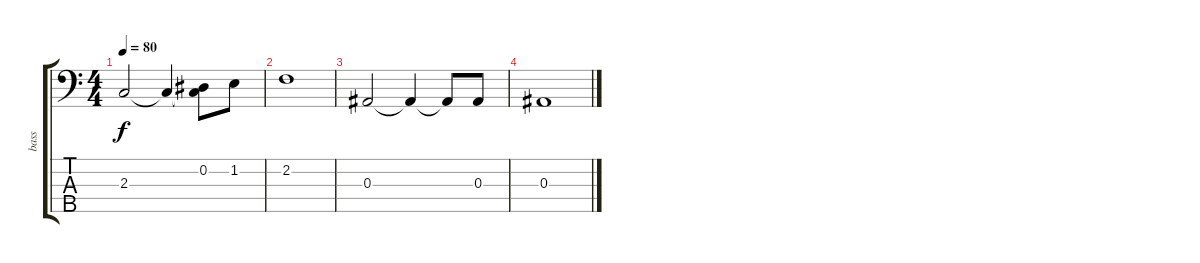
\track ("bass" "bass") {instrument electricbassfinger}
\staff {score tabs}
\tuning (Ab2 Eb2 Bb1 F1 Bb0) {hide}
\ts (4 4)
\tempo 80
\clef f4
\ks c
2.3.2{dy f} 2.3{t}.4 (0.2 2.3{t}).8 1.2.8 |
2.2.1 |
0.3.2 0.3{t}.4 0.3{t}.8 0.3.8 |
0.3.1
